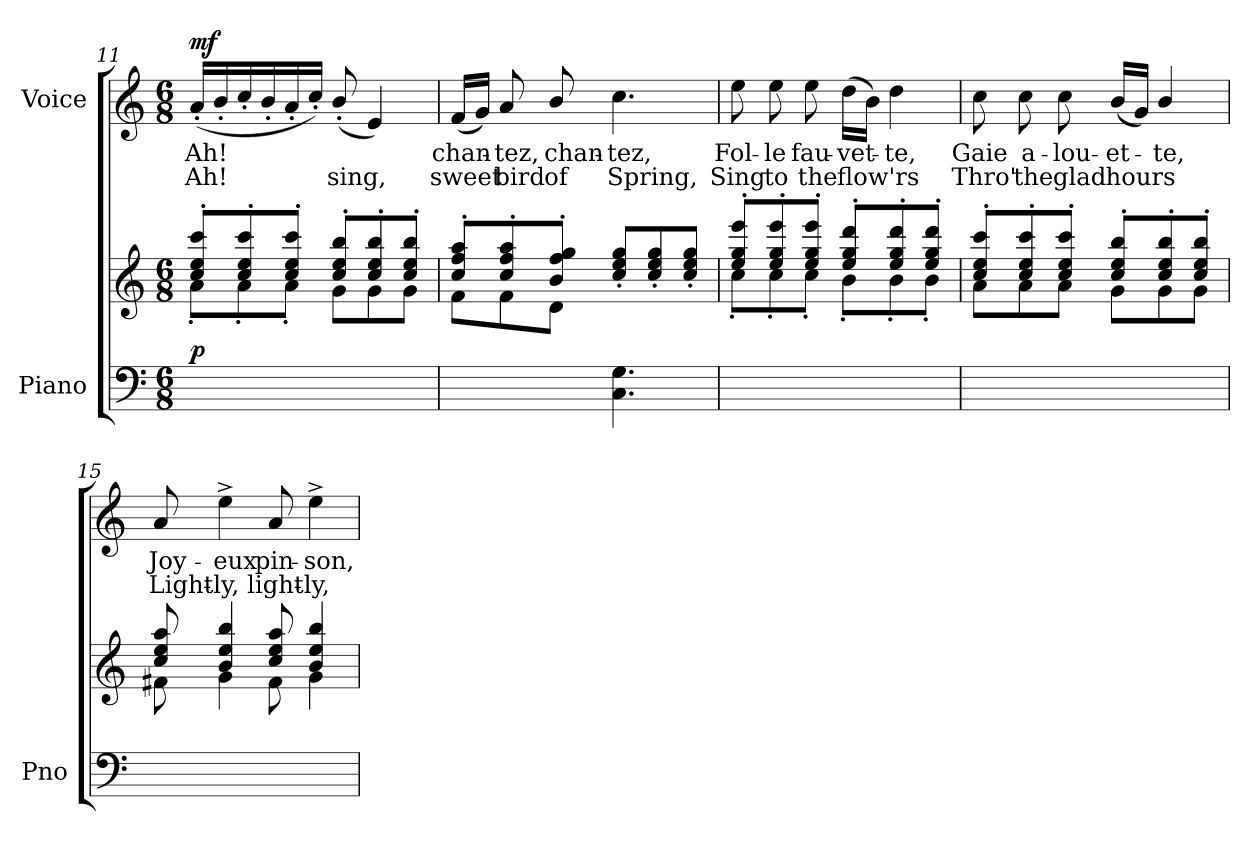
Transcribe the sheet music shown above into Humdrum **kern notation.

**kern	**kern	**dynam	**kern	**text	**text	**dynam
*part2	*part2	*part2	*part1	*part1	*part1	*part1
*staff3	*staff2	*staff2/3	*staff1	*staff1	*staff1	*staff1
*I"Piano	*	*	*I"Voice	*	*	*
*I'Pno	*	*	*	*	*	*
*clefF4	*clefG2	*	*clefG2	*	*	*
*k[]	*k[]	*	*k[]	*	*	*
*M6/8	*M6/8	*	*M6/8	*	*	*
=11	=11	=11	=11	=11	=11	=11
*	*^	*	*	*	*	*
!	!	!	!LO:DY:a=2	!	!	!	!LO:DY:a
2.ryy	8cc/' 8ee/' 8ccc/'L	8a'\L	p	(16a'/LL	Ah!	Ah!	mf
.	.	.	.	16b'/	.	.	.
.	8cc/'> 8ee/'> 8ccc/'>	8a'<\	.	16cc'/	.	.	.
.	.	.	.	16b'/	.	.	.
.	8cc/'> 8ee/'> 8ccc/'>J	8a'<\J	.	16a'/	.	.	.
.	.	.	.	16cc'/JJ)	.	.	.
.	8cc/'> 8ee/'> 8bb/'>L	8g\L	.	(8b'/	.	sing,	.
.	8cc/'> 8ee/'> 8bb/'>	8g\	.	4e/)	.	.	.
.	8cc/'> 8ee/'> 8bb/'>J	8g\J	.	.	.	.	.
=12	=12	=12	=12	=12	=12	=12	=12
4.ryy	8cc/' 8ff/' 8aa/'L	8f\L	.	(16f/LL	chan-	sweet	.
.	.	.	.	16g/JJ)	.	.	.
.	8cc/'> 8ff/'> 8aa/'>	8f\	.	8a/	-tez,	bird	.
.	8b/'> 8ff/'> 8gg/'>J	8d\J	.	8b/	chan-	of	.
4.C\ 4.G\	8cc/'> 8ee/'> 8gg/'>L	4.ryy	.	4.cc\	-tez,	Spring,	.
.	8cc/'> 8ee/'> 8gg/'>	.	.	.	.	.	.
.	8cc/'> 8ee/'> 8gg/'>J	.	.	.	.	.	.
=13	=13	=13	=13	=13	=13	=13	=13
2.ryy	8ee/' 8gg/' 8eee/'L	8cc'\L	.	8ee\	Fol-	Sing	.
.	8ee/'> 8gg/'> 8eee/'>	8cc'<\	.	8ee\	-le	to	.
.	8ee/'> 8gg/'> 8eee/'>J	8cc'<\J	.	8ee\	fau-	the	.
.	8ee/'> 8gg/'> 8ddd/'>L	8b'<\L	.	(16dd\LL	-vet-	flow'rs	.
.	.	.	.	16b\JJ)	.	.	.
.	8ee/'> 8gg/'> 8ddd/'>	8b'<\	.	4dd\	-te,	.	.
.	8ee/'> 8gg/'> 8ddd/'>J	8b'<\J	.	.	.	.	.
=14	=14	=14	=14	=14	=14	=14	=14
2.ryy	8cc/' 8ee/' 8ccc/'L	8a\L	.	8cc\	Gaie	Thro'	.
.	8cc/'> 8ee/'> 8ccc/'>	8a\	.	8cc\	a-	the	.
.	8cc/'> 8ee/'> 8ccc/'>J	8a\J	.	8cc\	-lou-	glad	.
.	8cc/'> 8ee/'> 8bb/'>L	8g\L	.	(16b/LL	-et-	hours	.
.	.	.	.	16g/JJ)	.	.	.
.	8cc/'> 8ee/'> 8bb/'>	8g\	.	4b/	-te,	.	.
.	8cc/'> 8ee/'> 8bb/'>J	8g\J	.	.	.	.	.
=15	=15	=15	=15	=15	=15	=15	=15
2.ryy	8cc/ 8ee/ 8aa/	8f#X\	.	8a/	Joy-	Light-	.
.	4b/ 4ee/ 4bb/	4g\	.	4ee^\	-eux	-ly,	.
.	8cc/ 8ee/ 8aa/	8f#\	.	8a/	pin-	light-	.
.	4b/ 4ee/ 4bb/	4g\	.	4ee^\	-son,	-ly,	.
*	*v	*v	*	*	*	*	*
=	=	=	=	=	=	=
*-	*-	*-	*-	*-	*-	*-
